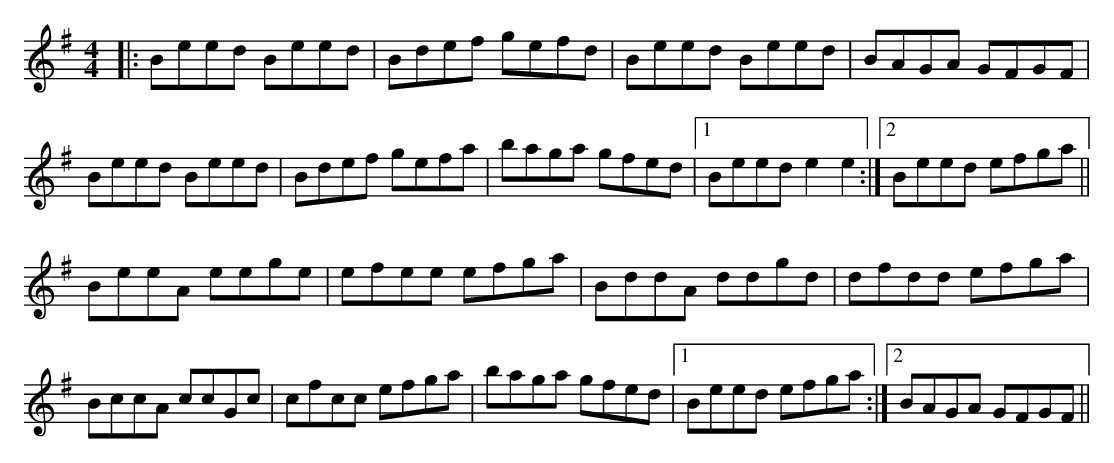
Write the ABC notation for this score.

X:1
M:4/4
K:Emin
|:Beed Beed|Bdef gefd|Beed Beed|BAGA GFGF|
Beed Beed|Bdef gefa|baga gfed|1 Beed e2 e2:|2 Beed efga||
BeeA eege|efee efga|BddA ddgd|dfdd efga|
BccA ccGc|cfcc efga|baga gfed|1 Beed efga:|2 BAGA GFGF||
